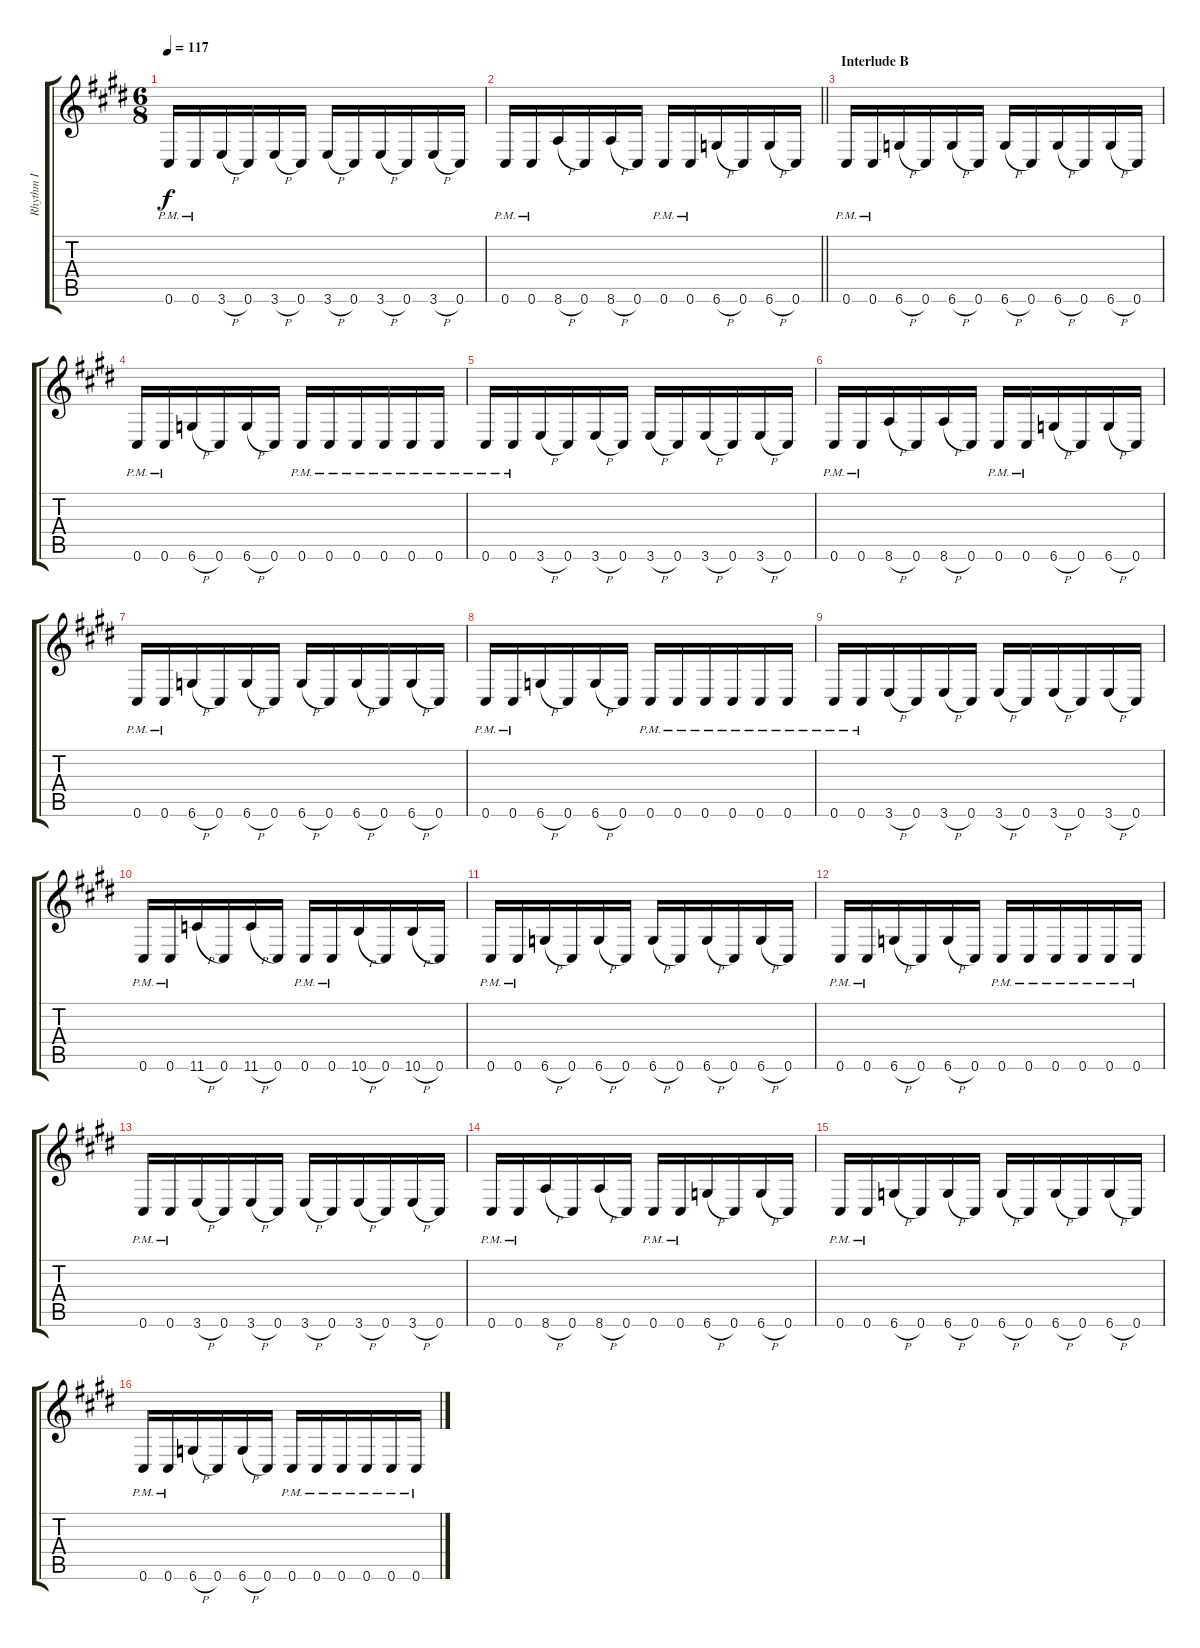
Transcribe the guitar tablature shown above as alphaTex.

\track ("Rhythm I" "Rhythm I") {instrument distortionguitar}
\staff {score tabs}
\tuning (Eb4 Bb3 Gb3 Db3 Ab2 Db2) {hide}
\ts (6 8)
\tempo 117
\clef g2
\ks c#minor
0.6{pm}.16{dy f} 0.6{pm}.16 3.6{h}.16 0.6.16 3.6{h}.16 0.6.16 3.6{h}.16 0.6.16 3.6{h}.16 0.6.16 3.6{h}.16 0.6.16 |
\barLineRight lightlight
0.6{pm}.16 0.6{pm}.16 8.6{h}.16 0.6.16 8.6{h}.16 0.6.16 0.6{pm}.16 0.6{pm}.16 6.6{h}.16 0.6.16 6.6{h}.16 0.6.16 |
\section ("" "Interlude B")
0.6{pm}.16 0.6{pm}.16 6.6{h}.16 0.6.16 6.6{h}.16 0.6.16 6.6{h}.16 0.6.16 6.6{h}.16 0.6.16 6.6{h}.16 0.6.16 |
0.6{pm}.16 0.6{pm}.16 6.6{h}.16 0.6.16 6.6{h}.16 0.6.16 0.6{pm}.16 0.6{pm}.16 0.6{pm}.16 0.6{pm}.16 0.6{pm}.16 0.6{pm}.16 |
0.6{pm}.16 0.6{pm}.16 3.6{h}.16 0.6.16 3.6{h}.16 0.6.16 3.6{h}.16 0.6.16 3.6{h}.16 0.6.16 3.6{h}.16 0.6.16 |
0.6{pm}.16 0.6{pm}.16 8.6{h}.16 0.6.16 8.6{h}.16 0.6.16 0.6{pm}.16 0.6{pm}.16 6.6{h}.16 0.6.16 6.6{h}.16 0.6.16 |
0.6{pm}.16 0.6{pm}.16 6.6{h}.16 0.6.16 6.6{h}.16 0.6.16 6.6{h}.16 0.6.16 6.6{h}.16 0.6.16 6.6{h}.16 0.6.16 |
0.6{pm}.16 0.6{pm}.16 6.6{h}.16 0.6.16 6.6{h}.16 0.6.16 0.6{pm}.16 0.6{pm}.16 0.6{pm}.16 0.6{pm}.16 0.6{pm}.16 0.6{pm}.16 |
0.6{pm}.16 0.6{pm}.16 3.6{h}.16 0.6.16 3.6{h}.16 0.6.16 3.6{h}.16 0.6.16 3.6{h}.16 0.6.16 3.6{h}.16 0.6.16 |
0.6{pm}.16 0.6{pm}.16 11.6{h}.16 0.6.16 11.6{h}.16 0.6.16 0.6{pm}.16 0.6{pm}.16 10.6{h}.16 0.6.16 10.6{h}.16 0.6.16 |
0.6{pm}.16 0.6{pm}.16 6.6{h}.16 0.6.16 6.6{h}.16 0.6.16 6.6{h}.16 0.6.16 6.6{h}.16 0.6.16 6.6{h}.16 0.6.16 |
0.6{pm}.16 0.6{pm}.16 6.6{h}.16 0.6.16 6.6{h}.16 0.6.16 0.6{pm}.16 0.6{pm}.16 0.6{pm}.16 0.6{pm}.16 0.6{pm}.16 0.6{pm}.16 |
0.6{pm}.16 0.6{pm}.16 3.6{h}.16 0.6.16 3.6{h}.16 0.6.16 3.6{h}.16 0.6.16 3.6{h}.16 0.6.16 3.6{h}.16 0.6.16 |
0.6{pm}.16 0.6{pm}.16 8.6{h}.16 0.6.16 8.6{h}.16 0.6.16 0.6{pm}.16 0.6{pm}.16 6.6{h}.16 0.6.16 6.6{h}.16 0.6.16 |
0.6{pm}.16 0.6{pm}.16 6.6{h}.16 0.6.16 6.6{h}.16 0.6.16 6.6{h}.16 0.6.16 6.6{h}.16 0.6.16 6.6{h}.16 0.6.16 |
0.6{pm}.16 0.6{pm}.16 6.6{h}.16 0.6.16 6.6{h}.16 0.6.16 0.6{pm}.16 0.6{pm}.16 0.6{pm}.16 0.6{pm}.16 0.6{pm}.16 0.6{pm}.16
